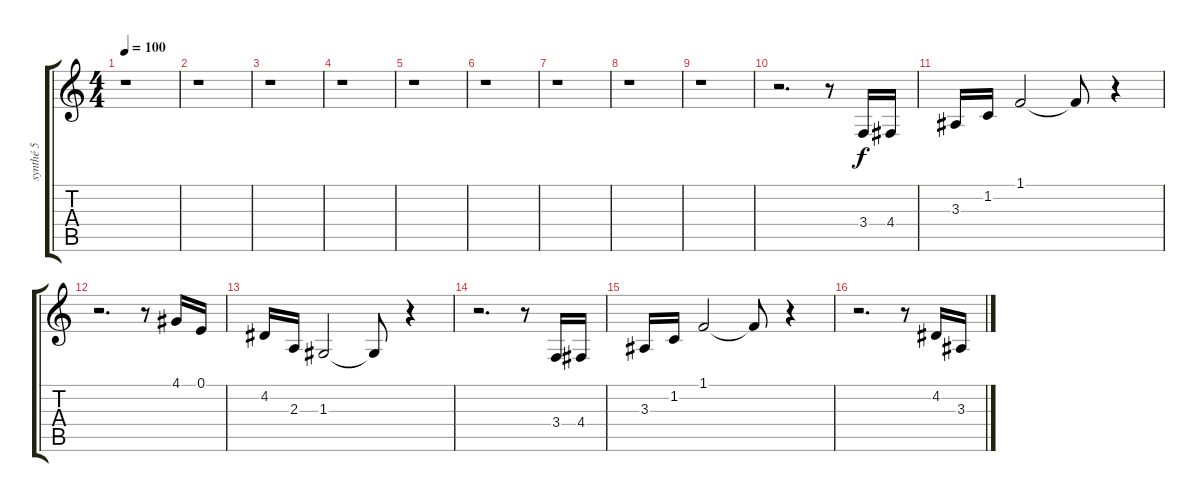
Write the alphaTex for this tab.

\track ("synthé 5" "synthé 5") {instrument fx4atmosphere}
\staff {score tabs}
\tuning (E4 B3 G3 D3 A2 E2) {hide}
\ts (4 4)
\tempo 100
\clef g2
\ks c
r.1{dy f} |
r.1 |
r.1 |
r.1 |
r.1 |
r.1 |
r.1 |
r.1 |
r.1 |
r.2{d} r.8 3.4.16 4.4.16 |
3.3.16 1.2.16 1.1.2 1.1{t}.8 r.4 |
r.2{d} r.8 4.1.16 0.1.16 |
4.2.16 2.3.16 1.3.2 1.3{t}.8 r.4 |
r.2{d} r.8 3.4.16 4.4.16 |
3.3.16 1.2.16 1.1.2 1.1{t}.8 r.4 |
r.2{d} r.8 4.2.16 3.3.16
